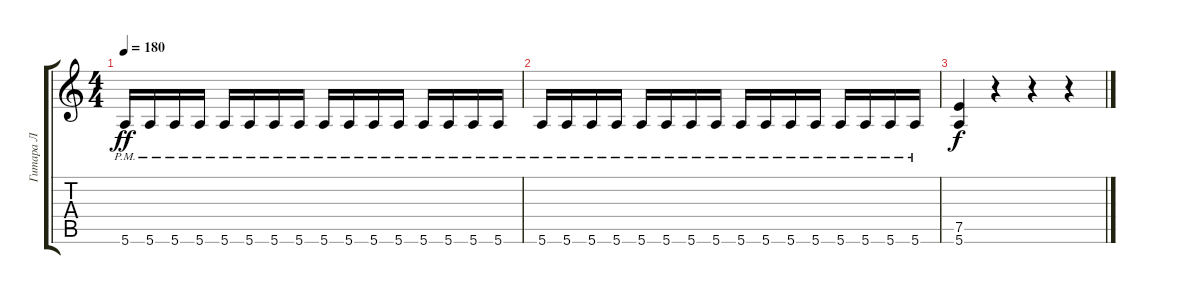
\track ("Гитара Л" "Гитара Л") {instrument distortionguitar}
\staff {score tabs}
\tuning (E4 B3 G3 D3 A2 E2) {hide}
\ts (4 4)
\tempo 180
\clef g2
\ks c
5.6{pm}.16{dy ff} 5.6{pm}.16 5.6{pm}.16 5.6{pm}.16 5.6{pm}.16 5.6{pm}.16 5.6{pm}.16 5.6{pm}.16 5.6{pm}.16 5.6{pm}.16 5.6{pm}.16 5.6{pm}.16 5.6{pm}.16 5.6{pm}.16 5.6{pm}.16 5.6{pm}.16 |
5.6{pm}.16 5.6{pm}.16 5.6{pm}.16 5.6{pm}.16 5.6{pm}.16 5.6{pm}.16 5.6{pm}.16 5.6{pm}.16 5.6{pm}.16 5.6{pm}.16 5.6{pm}.16 5.6{pm}.16 5.6{pm}.16 5.6{pm}.16 5.6{pm}.16 5.6{pm}.16 |
(7.5 5.6).4{dy f} r.4 r.4 r.4
